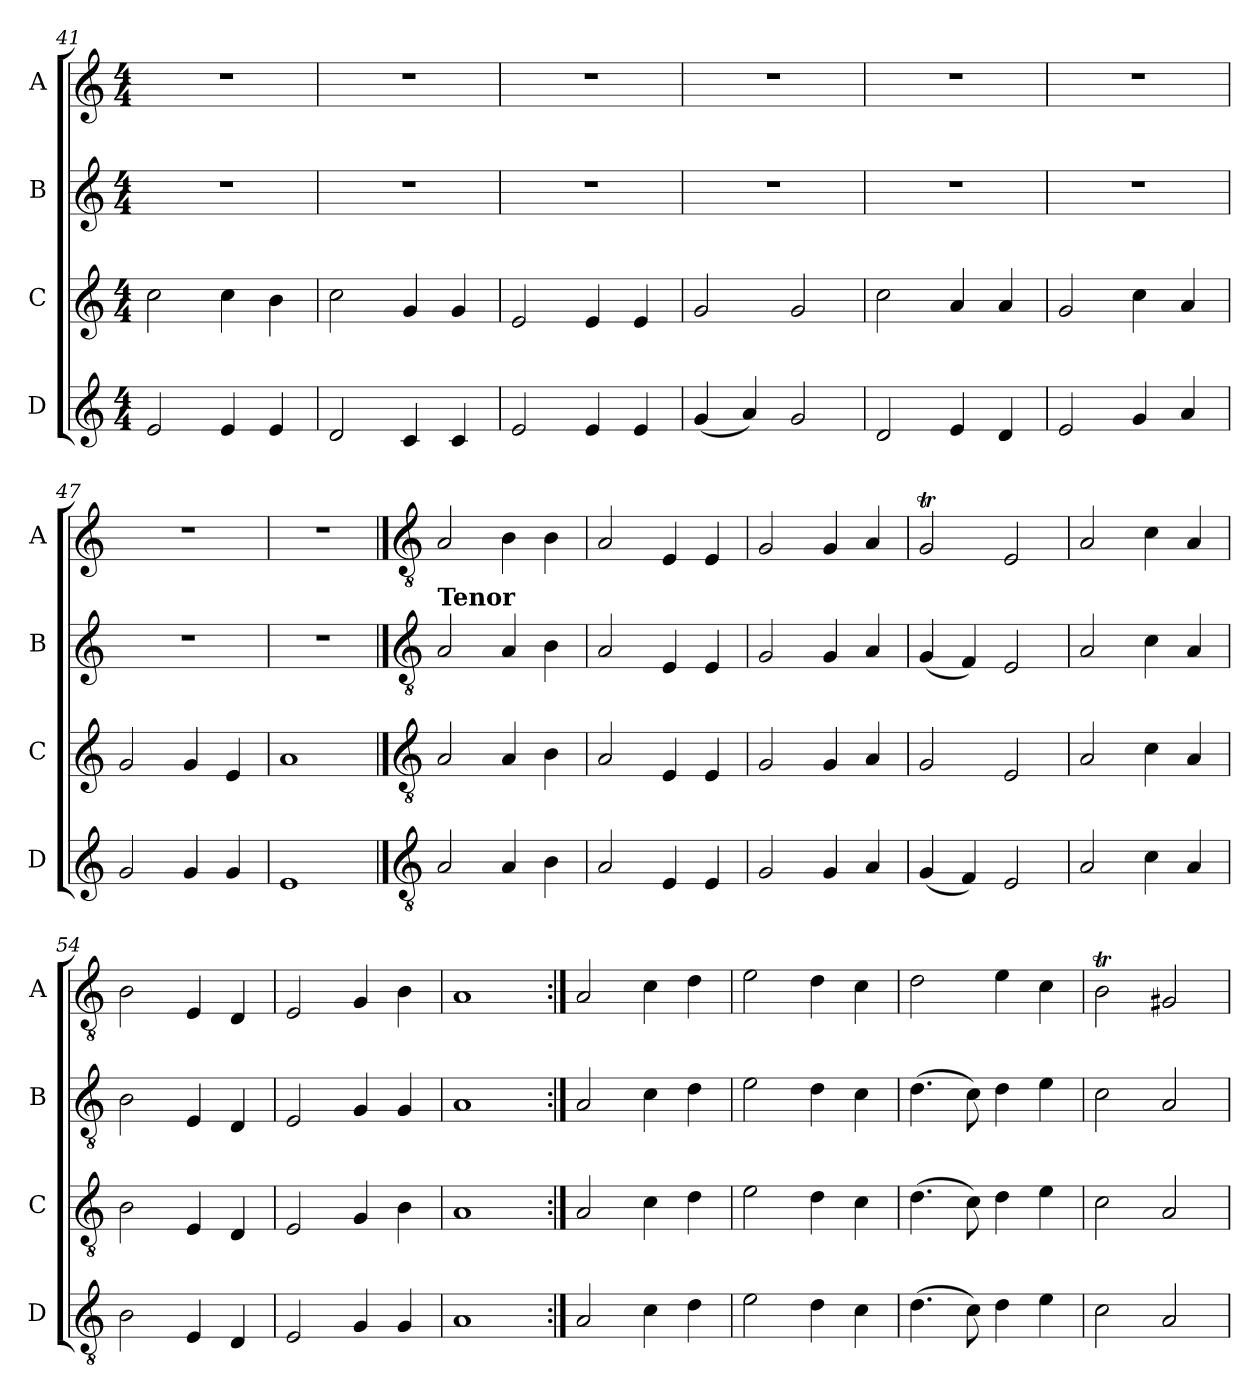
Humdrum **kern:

**kern	**kern	**kern	**kern
*part4	*part3	*part2	*part1
*staff4	*staff3	*staff2	*staff1
*I"D	*I"C	*I"B	*I"A
*I'D	*I'C	*I'B	*I'A
*clefG2	*clefG2	*clefG2	*clefG2
*k[]	*k[]	*k[]	*k[]
*M4/4	*M4/4	*M4/4	*M4/4
=41	=41	=41	=41
2e!/	2cc!\	1r	1r
4e!/	4cc!\	.	.
4e!/	4b!\	.	.
=42	=42	=42	=42
2d!/	2cc!\	1r	1r
4c!/	4g!/	.	.
4c!/	4g!/	.	.
=43	=43	=43	=43
2e!/	2e!/	1r	1r
4e!/	4e!/	.	.
4e!/	4e!/	.	.
=44	=44	=44	=44
(4g!/	2g!/	1r	1r
4a!/)	.	.	.
2g!/	2g!/	.	.
=45	=45	=45	=45
2d!/	2cc!\	1r	1r
4e!/	4a!/	.	.
4d!/	4a!/	.	.
=46	=46	=46	=46
2e!/	2g!/	1r	1r
4g!/	4cc!\	.	.
4a!/	4a!/	.	.
=47	=47	=47	=47
2g!/	2g!/	1r	1r
4g!/	4g!/	.	.
4g!/	4e!/	.	.
=48	=48	=48	=48
1e!	1a!	1r	1r
==49	==49	==49	==49
*clefGv2	*clefGv2	*clefGv2	*clefGv2
!	!	!LO:TX:a:B:t=Tenor	!
2A!/	2A!/	2A!/	2A!/
4A!/	4A!/	4A!/	4B!\
4B!\	4B!\	4B!\	4B!\
=50	=50	=50	=50
2A!/	2A!/	2A!/	2A!/
4E!/	4E!/	4E!/	4E!/
4E!/	4E!/	4E!/	4E!/
=51	=51	=51	=51
2G!/	2G!/	2G!/	2G!/
4G!/	4G!/	4G!/	4G!/
4A!/	4A!/	4A!/	4A!/
=52	=52	=52	=52
(4G!/	2G!i/	(4G!/	2GT!i/
4F!/)	.	4F!/)	.
2E!/	2E!/	2E!/	2E!/
=53	=53	=53	=53
2A!/	2A!/	2A!/	2A!/
4c!\	4c!\	4c!\	4c!\
4A!/	4A!/	4A!/	4A!/
=54	=54	=54	=54
2B!\	2B!\	2B!\	2B!\
4E!/	4E!/	4E!/	4E!/
4D!/	4D!/	4D!/	4D!/
=55	=55	=55	=55
2E!/	2E!/	2E!/	2E!/
4G!/	4G!/	4G!/	4G!/
4G!/	4B!i\	4G!/	4B!i\
=56	=56	=56	=56
1A!	1A!	1A!	1A!
=57:|!	=57:|!	=57:|!	=57:|!
2A!/	2A!/	2A!/	2A!/
4c!\	4c!\	4c!\	4c!\
4d!\	4d!\	4d!\	4d!\
=58	=58	=58	=58
2e!\	2e!\	2e!\	2e!\
4d!\	4d!\	4d!\	4d!\
4c!\	4c!\	4c!\	4c!\
=59	=59	=59	=59
(4.d!\	(4.d!\	(4.d!\	2d!i\
8c!\)	8c!\)	8c!\)	.
4d!\	4d!\	4d!\	4e!i\
4e!\	4e!\	4e!\	4c!i\
=60	=60	=60	=60
2c!\	2c!\	2c!\	2Bt!i\
2A!/	2A!/	2A!/	2G#X!i/
=	=	=	=
*-	*-	*-	*-
